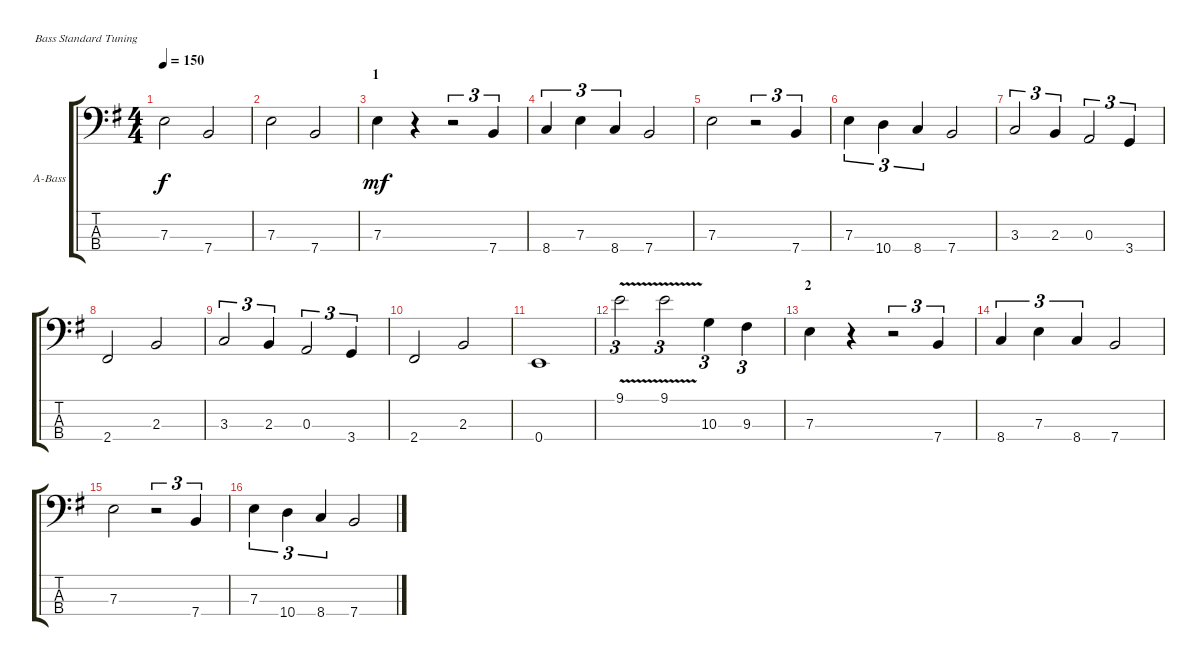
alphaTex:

\defaultSystemsLayout 4
\bracketExtendMode groupsimilarinstruments
\firstSystemTrackNameOrientation horizontal
\otherSystemsTrackNameOrientation horizontal
\track ("Acoustic Bass" "A-Bass") {instrument acousticbass}
\staff {score tabs}
\tuning (G2 D2 A1 E1)
\ts (4 4)
\tempo 150
\clef f4
\ks eminor
7.3.2{dy f} 7.4.2 |
7.3.2 7.4.2 |
\section ("" "1")
7.3.4{dy mf} r.4 r.2{tu (3 2)} 7.4.4{tu (3 2)} |
8.4.4{tu (3 2)} 7.3.4{tu (3 2)} 8.4.4{tu (3 2)} 7.4.2 |
7.3.2 r.2{tu (3 2)} 7.4.4{tu (3 2)} |
7.3.4{tu (3 2)} 10.4.4{tu (3 2)} 8.4.4{tu (3 2)} 7.4.2 |
3.3.2{tu (3 2)} 2.3.4{tu (3 2)} 0.3.2{tu (3 2)} 3.4.4{tu (3 2)} |
2.4.2 2.3.2 |
3.3.2{tu (3 2)} 2.3.4{tu (3 2)} 0.3.2{tu (3 2)} 3.4.4{tu (3 2)} |
2.4.2 2.3.2 |
0.4.1 |
9.1{v}.2{tu (3 2)} 9.1{v}.2{tu (3 2)} 10.3.4{tu (3 2)} 9.3.4{tu (3 2)} |
\section ("" "2")
7.3.4 r.4 r.2{tu (3 2)} 7.4.4{tu (3 2)} |
8.4.4{tu (3 2)} 7.3.4{tu (3 2)} 8.4.4{tu (3 2)} 7.4.2 |
7.3.2 r.2{tu (3 2)} 7.4.4{tu (3 2)} |
7.3.4{tu (3 2)} 10.4.4{tu (3 2)} 8.4.4{tu (3 2)} 7.4.2
